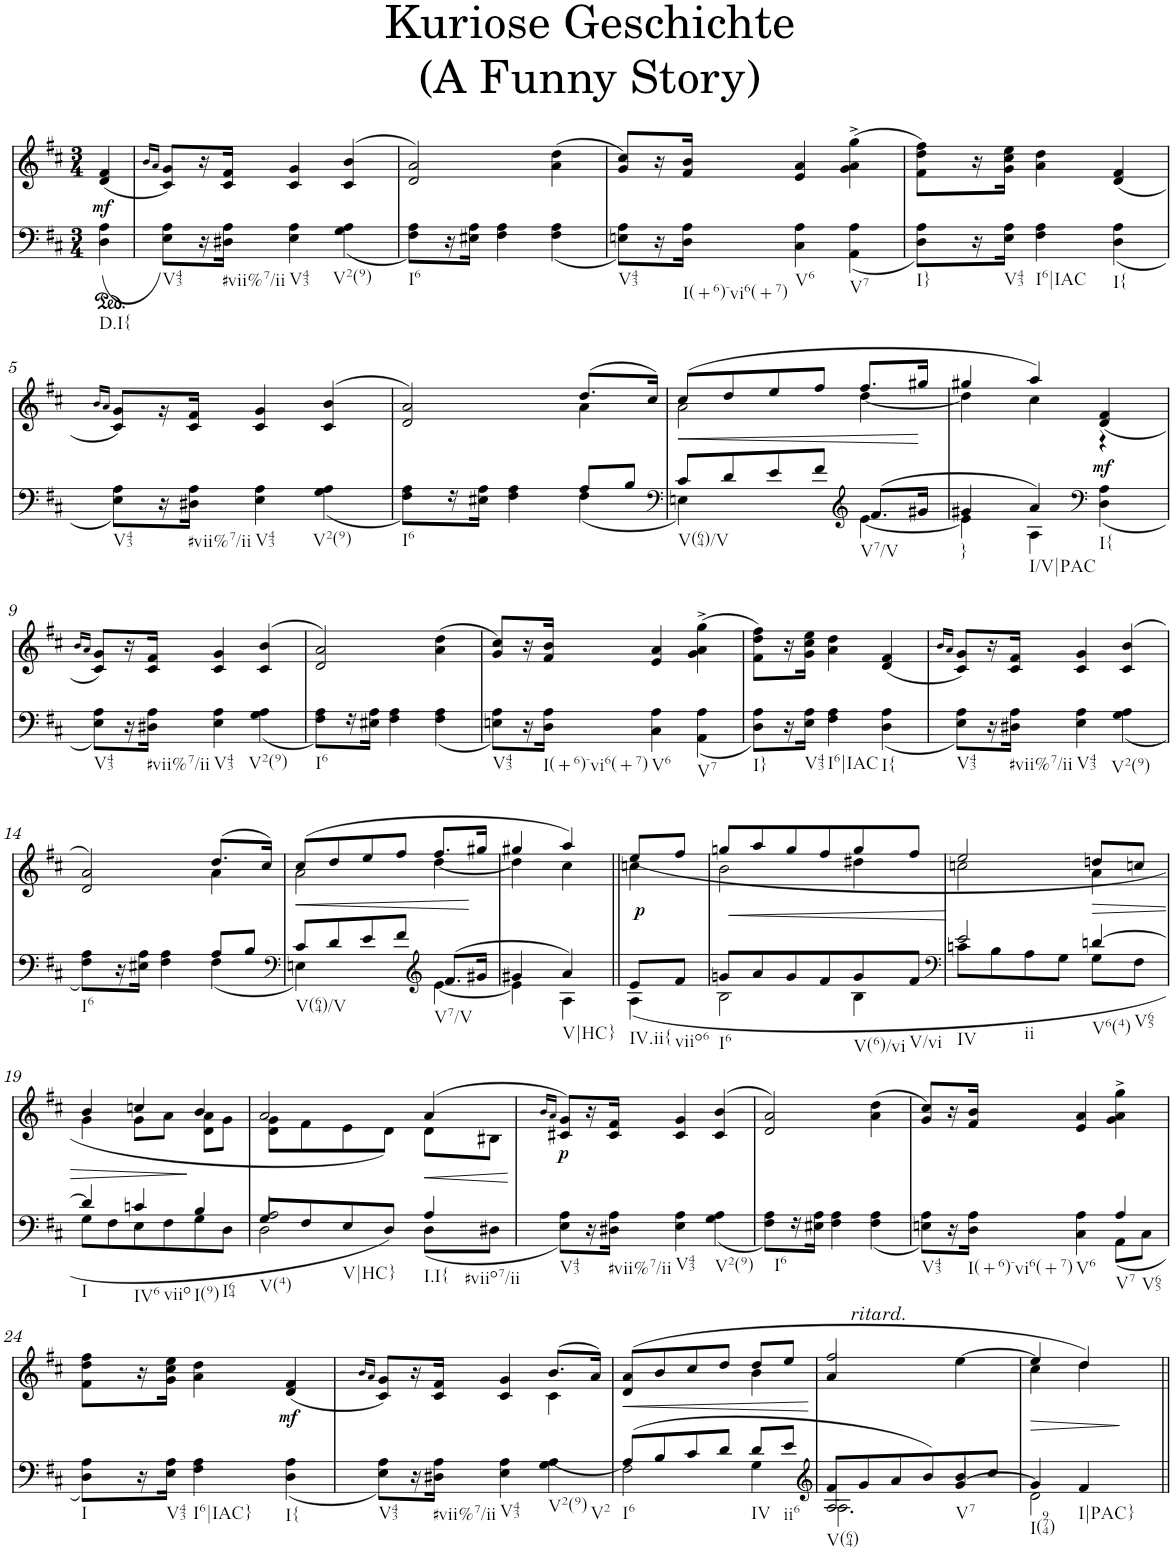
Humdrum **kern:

**kern	**kern	**dynam
*part1	*part1	*part1
*staff2	*staff1	*staff1/2
*I"Piano	*	*
*I'Pno.	*	*
*clefF4	*clefG2	*
*k[f#c#]	*k[f#c#]	*
*M3/4	*M3/4	*
=	=	=
!LO:TX:b:t=D.I{	!	!
!	!	!LO:DY:b
4D\ 4A\	(<4d/ 4f#/	mf
=1	=1	=1
.	16qb/LL	.
.	16qa/JJ	.
!LO:TX:b:t=V43	!	!
8E\ 8A\L	8c#/ 8g/L)	.
16r	16r	.
!LO:TX:b:t=#vii%7/ii	!	!
16D#X\ 16A\JJ	16c#/ 16f#/JJ	.
!LO:TX:b:t=V43	!	!
4E\ 4A\	4c#/ 4g/	.
!LO:TX:b:t=V2(9)	!	!
4G\ 4A\	(>4c#/ 4b/	.
=2	=2	=2
!LO:TX:b:t=I6	!	!
8F#\ 8A\L	2d/ 2a/)	.
16r	.	.
16E#X\ 16A\JJ	.	.
4F#\ 4A\	.	.
4F#\ 4A\	(4a\ 4dd\	.
=3	=3	=3
!LO:TX:b:t=V43	!	!
8En\ 8A\L	8g/ 8cc#/L)	.
16r	16r	.
!LO:TX:b:t=I(+6)-vi6(+7)	!	!
16D\ 16A\JJ	16f#/ 16b/JJ	.
!LO:TX:b:t=V6	!	!
4C#\ 4A\	4e/ 4a/	.
!LO:TX:b:t=V7	!	!
4AA\ 4A\	(4g\^ 4a\^ 4gg\^	.
=4	=4	=4
!LO:TX:b:t=I}	!	!
8D\ 8A\L	8f#\ 8dd\ 8ff#\L)	.
16r	16r	.
!LO:TX:b:t=V43	!	!
16E\ 16A\JJ	16g\ 16cc#\ 16ee\JJ	.
!LO:TX:b:t=I6|IAC	!	!
4F#\ 4A\	4a\ 4dd\	.
!LO:TX:b:t=I{	!	!
4D\ 4A\	(4d/ 4f#/	.
!!LO:LB:g=z
=5	=5	=5
.	16qb/LL	.
.	16qa/JJ	.
!LO:TX:b:t=V43	!	!
8E\ 8A\L	8c#/ 8g/L)	.
16r	16r	.
!LO:TX:b:t=#vii%7/ii	!	!
16D#X\ 16A\JJ	16c#/ 16f#/JJ	.
!LO:TX:b:t=V43	!	!
4E\ 4A\	4c#/ 4g/	.
!LO:TX:b:t=V2(9)	!	!
4G\ 4A\	(>4c#/ 4b/	.
=6	=6	=6
*^	*^	*
!LO:TX:b:t=I6	!	!	!	!
8F#\ 8A\L	2ryy	2d/ 2a/)	2ryy	.
16r	.	.	.	.
16E#X\ 16A\JJ	.	.	.	.
4F#\ 4A\	.	.	.	.
8A/L	4F#\	(8.dd/L	4a\	.
8B/J	.	.	.	.
.	.	16cc#/Jk)	.	.
=7	=7	=7	=7	=7
*clefF4	*	*	*	*
!LO:TX:b:t=V(64)/V	!	!	!	!
!	!	!	!	!LO:HP:b
8c#/L	4En\	(8cc#/L	2a\	<
8d/	.	8dd/	.	.
8e/	4ryy	8ee/	.	.
8f#/J	.	8ff#/J	.	.
*clefG2	*	*	*	*
!LO:TX:b:t=V7/V	!	!	!	!
8.f#/L	[4e\	8.ff#/L	[4dd\	.
16g#X/Jk	.	16gg#X/Jk	.	.
*v	*v	*	*	*
*	*v	*v	*
.	.	[
=8	=8	=8
*^	*^	*
!LO:TX:b:t=}	!	!	!	!
4g#X/	4e\]	4gg#X/	4dd\]	.
!LO:TX:b:t=I/V|PAC	!	!	!	!
4a/	4A\	4aa/)	4cc#\	.
*clefF4	*	*	*	*
!LO:TX:b:t=I{	!	!	!	!
!	!	!	!	!LO:DY:b
4D\ 4A\	4ryy	(<4d/ 4f#/	4r	mf
*v	*v	*	*	*
*	*v	*v	*
!!LO:LB:g=z
=9	=9	=9
.	16qb/LL	.
.	16qa/JJ	.
!LO:TX:b:t=V43	!	!
8E\ 8A\L	8c#/ 8g/L)	.
16r	16r	.
!LO:TX:b:t=#vii%7/ii	!	!
16D#X\ 16A\JJ	16c#/ 16f#/JJ	.
!LO:TX:b:t=V43	!	!
4E\ 4A\	4c#/ 4g/	.
!LO:TX:b:t=V2(9)	!	!
4G\ 4A\	(>4c#/ 4b/	.
=10	=10	=10
!LO:TX:b:t=I6	!	!
8F#\ 8A\L	2d/ 2a/)	.
16r	.	.
16E#X\ 16A\JJ	.	.
4F#\ 4A\	.	.
4F#\ 4A\	(4a\ 4dd\	.
=11	=11	=11
!LO:TX:b:t=V43	!	!
8En\ 8A\L	8g/ 8cc#/L)	.
16r	16r	.
!LO:TX:b:t=I(+6)-vi6(+7)	!	!
16D\ 16A\JJ	16f#/ 16b/JJ	.
!LO:TX:b:t=V6	!	!
4C#\ 4A\	4e/ 4a/	.
!LO:TX:b:t=V7	!	!
4AA\ 4A\	(4g\^ 4a\^ 4gg\^	.
=12	=12	=12
!LO:TX:b:t=I}	!	!
8D\ 8A\L	8f#\ 8dd\ 8ff#\L)	.
16r	16r	.
!LO:TX:b:t=V43	!	!
16E\ 16A\JJ	16g\ 16cc#\ 16ee\JJ	.
!LO:TX:b:t=I6|IAC	!	!
4F#\ 4A\	4a\ 4dd\	.
!LO:TX:b:t=I{	!	!
4D\ 4A\	(4d/ 4f#/	.
=13	=13	=13
.	16qb/LL	.
.	16qa/JJ	.
!LO:TX:b:t=V43	!	!
8E\ 8A\L	8c#/ 8g/L)	.
16r	16r	.
!LO:TX:b:t=#vii%7/ii	!	!
16D#X\ 16A\JJ	16c#/ 16f#/JJ	.
!LO:TX:b:t=V43	!	!
4E\ 4A\	4c#/ 4g/	.
!LO:TX:b:t=V2(9)	!	!
4G\ 4A\	(>4c#/ 4b/	.
!!LO:LB:g=z
=14	=14	=14
*^	*^	*
!LO:TX:b:t=I6	!	!	!	!
8F#\ 8A\L	2ryy	2d/ 2a/)	2ryy	.
16r	.	.	.	.
16E#X\ 16A\JJ	.	.	.	.
4F#\ 4A\	.	.	.	.
8A/L	4F#\	(8.dd/L	4a\	.
8B/J	.	.	.	.
.	.	16cc#/Jk)	.	.
=15	=15	=15	=15	=15
*clefF4	*	*	*	*
!LO:TX:b:t=V(64)/V	!	!	!	!
!	!	!	!	!LO:HP:b
8c#/L	4En\	(8cc#/L	2a\	<
8d/	.	8dd/	.	.
8e/	4ryy	8ee/	.	.
8f#/J	.	8ff#/J	.	.
*clefG2	*	*	*	*
!LO:TX:b:t=V7/V	!	!	!	!
8.f#/L	[4e\	8.ff#/L	[4dd\	.
16g#X/Jk	.	16gg#X/Jk	.	.
*v	*v	*	*	*
*	*v	*v	*
.	.	[
=16	=16	=16
*^	*^	*
4g#X/	4e\]	4gg#X/	4dd\]	.
!LO:TX:b:t=V|HC}	!	!	!	!
4a/	4A\	4aa/)	4cc#\	.
=16X1||	=16X1||	=16X1||	=16X1||	=16X1||
!LO:TX:b:t=IV.ii{	!	!	!	!
!	!	!	!	!LO:DY:b
8e/L	4A\	(8ee/L	4ccn\	p
!LO:TX:b:t=viio6	!	!	!	!
8f#/J	.	8ff#/J	.	.
=17	=17	=17	=17	=17
!LO:TX:b:t=I6	!	!	!	!
!	!	!	!	!LO:HP:b
8gn/L	2B\	8ggn/L	2b\	<
8a/	.	8aa/	.	.
8g/	.	8gg/	.	.
8f#/	.	8ff#/	.	.
!LO:TX:b:t=V(6)/vi	!	!	!	!
8g/	4B\	8gg/	4dd#X\	.
!LO:TX:b:t=V/vi	!	!	!	!
8f#/J	.	8ff#/J	.	.
*v	*v	*	*	*
*	*v	*v	*
.	.	[
=18	=18	=18
*clefF4	*	*
*^	*^	*
!LO:TX:b:t=IV	!	!	!	!
!LO:TX:b:t=ii	!	!	!	!
2e/	8cn\L	2ee/	2ccn\	.
.	8B\	.	.	.
.	8A\	.	.	.
.	8G\J	.	.	.
!LO:TX:b:t=V6(4)	!	!	!	!
!LO:TX:b:t=V65	!	!	!	!
[4dn/	8G\L	8ddn/L	4a\	.
.	8F#\J	8ccn/J	.	.
!!LO:LB:g=z	!!
=19	=19	=19	=19	=19
!LO:TX:b:t=I	!	!	!	!
4d/]	8G\L	4b/	4g\	.
.	8F#\	.	.	.
!LO:TX:b:t=IV6	!	!	!	!
!LO:TX:b:t=viio	!	!	!	!
4cn/	8E\	4ccn/	8g\L	.
.	8F#\	.	8a\J	.
!LO:TX:b:t=I(9)	!	!	!	!
!LO:TX:b:t=I64	!	!	!	!
4B/	8G\	4b/	8d\ 8a\L	.
.	8D\J	.	8g\J	.
=20	=20	=20	=20	=20
*	*^	*	*	*
!LO:TX:b:t=V(4)	!	!	!	!	!
!LO:TX:b:t=V|HC}	!	!	!	!	!
2A/	2D\	8G/L	2a/	8d\ 8g\L	.
.	.	8F#/	.	8f#\	.
.	.	8E/	.	8e\	.
.	.	8D/J	.	8d\J)	.
!LO:TX:b:t=I.I{	!	!	!	!	!
!LO:TX:b:t=#viio7/ii	!	!	!	!	!
!	!	!	!	!	!LO:HP:b
4A/	8D\L	4ryy	(4a/	8d\L	<
.	8D#X\J	.	.	8B#X\J	.
*v	*v	*v	*	*	*
*	*v	*v	*
.	.	[
=21	=21	=21
.	16qb/LL	.
.	16qa/JJ	.
!LO:TX:b:t=V43	!	!
!	!	!LO:DY:b
8E\ 8A\L	8c#X/ 8g/L)	p
16r	16r	.
!LO:TX:b:t=#vii%7/ii	!	!
16D#X\ 16A\JJ	16c#/ 16f#/JJ	.
!LO:TX:b:t=V43	!	!
4E\ 4A\	4c#/ 4g/	.
!LO:TX:b:t=V2(9)	!	!
4G\ 4A\	(>4c#/ 4b/	.
=22	=22	=22
!LO:TX:b:t=I6	!	!
8F#\ 8A\L	2d/ 2a/)	.
16r	.	.
16E#X\ 16A\JJ	.	.
4F#\ 4A\	.	.
4F#\ 4A\	(4a\ 4dd\	.
=23	=23	=23
*^	*	*
!LO:TX:b:t=V43	!	!	!
8En\ 8A\L	2ryy	8g/ 8cc#/L)	.
16r	.	16r	.
!LO:TX:b:t=I(+6)-vi6(+7)	!	!	!
16D\ 16A\JJ	.	16f#/ 16b/JJ	.
!LO:TX:b:t=V6	!	!	!
4C#\ 4A\	.	4e/ 4a/	.
!LO:TX:b:t=V7	!	!	!
!LO:TX:b:t=V65	!	!	!
4A/	8AA\L	4g\^ 4a\^ 4gg\^	.
.	8C#\J	.	.
!!LO:LB:g=z
=24	=24	=24	=24
!LO:TX:b:t=I	!	!	!
*v	*v	*	*
8D\ 8A\L	8f#\ 8dd\ 8ff#\L	.
16r	16r	.
!LO:TX:b:t=V43	!	!
16E\ 16A\JJ	16g\ 16cc#\ 16ee\JJ	.
!LO:TX:b:t=I6|IAC}	!	!
4F#\ 4A\	4a\ 4dd\	.
!LO:TX:b:t=I{	!	!
!	!	!LO:DY:b
4D\ 4A\	(4d/ 4f#/	mf
=25	=25	=25
.	16qb/LL	.
.	16qa/JJ	.
*	*^	*
!LO:TX:b:t=V43	!	!	!
8E\ 8A\L	8c#/ 8g/L)	2ryy	.
16r	16r	.	.
!LO:TX:b:t=#vii%7/ii	!	!	!
16D#X\ 16A\JJ	16c#/ 16f#/JJ	.	.
!LO:TX:b:t=V43	!	!	!
4E\ 4A\	4c#/ 4g/	.	.
!LO:TX:b:t=V2(9)	!	!	!
!LO:TX:b:t=V2	!	!	!
4G\ 4A\	(>8.b/L	4c#\	.
.	16a/Jk)	.	.
=26	=26	=26	=26
*^	*	*	*
!LO:TX:b:t=I6	!	!	!	!
!	!	!	!	!LO:HP:b
8A/L	2F#\	(8d/ 8a/L	2ryy	<
8B/	.	8b/	.	.
8c#/	.	8cc#/	.	.
8d/J	.	8dd/J	.	.
!LO:TX:b:t=IV	!	!	!	!
8d/L	4G\	8dd/L	4b\	.
!LO:TX:b:t=ii6	!	!	!	!
8e/J	.	8ee/J	.	.
*v	*v	*	*	*
*	*v	*v	*
.	.	[
=27	=27	=27
*clefG2	*	*
*^	*^	*
*	*^	*	*	*
!	!	!	!LO:TX:a:i:t=ritard.	!	!
!LO:TX:b:t=V(64)	!	!	!	!	!
8f#/L	2.A\	2A/	2ff#/	4a/	.
8g/	.	.	.	.	.
8a/	.	.	.	2ryy	.
8b/	.	.	.	.	.
!LO:TX:b:t=V7	!	!	!	!	!
8b/	.	[4g/	[4ee\	.	.
8cc#/J	.	.	.	.	.
*	*v	*v	*	*	*
=28	=28	=28	=28	=28
!LO:TX:b:t=I(974)	!	!	!	!
!	!	!	!	!LO:HP:b
4g/]	2d\	4ee/]	4cc#\	>
!LO:TX:b:t=I|PAC}	!	!	!	!
4f#/	.	4dd/)	4dd\	.
*v	*v	*	*	*
*	*v	*v	*
.	.	]
=||	=||	=||
*-	*-	*-
